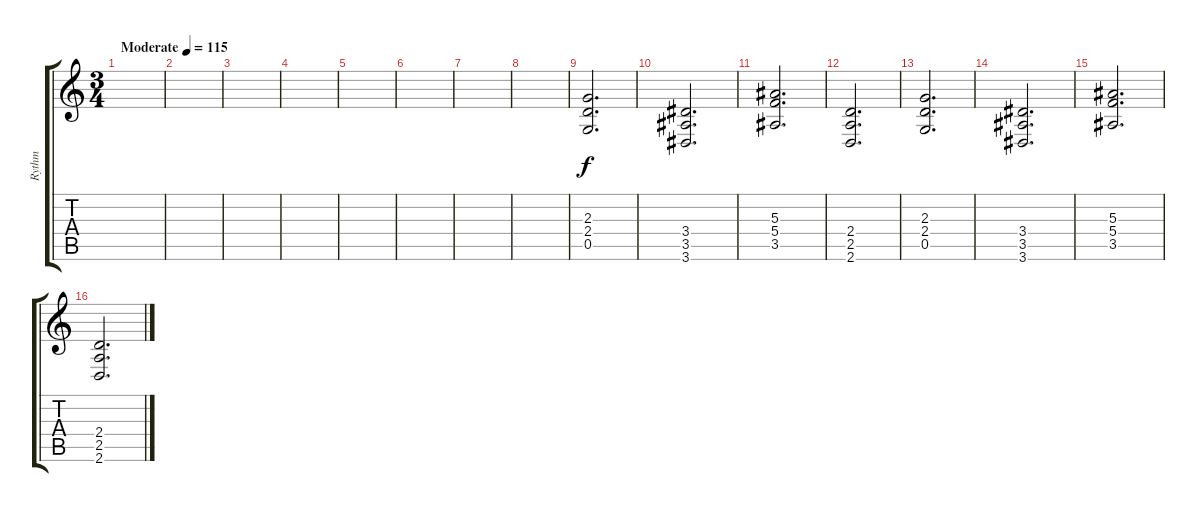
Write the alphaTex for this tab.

\track ("Rythm" "Rythm") {instrument acousticguitarsteel}
\staff {score tabs}
\tuning (D4 A3 F3 C3 G2 C2) {hide}
\ts (3 4)
\tempo (115 "Moderate")
\clef g2
\ks c
|
|
|
|
|
|
|
|
(2.3 2.4 0.5).2{d} |
(3.4 3.5 3.6).2{d} |
(5.3 5.4 3.5).2{d} |
(2.4 2.5 2.6).2{d} |
(2.3 2.4 0.5).2{d} |
(3.4 3.5 3.6).2{d} |
(5.3 5.4 3.5).2{d} |
(2.4 2.5 2.6).2{d}
